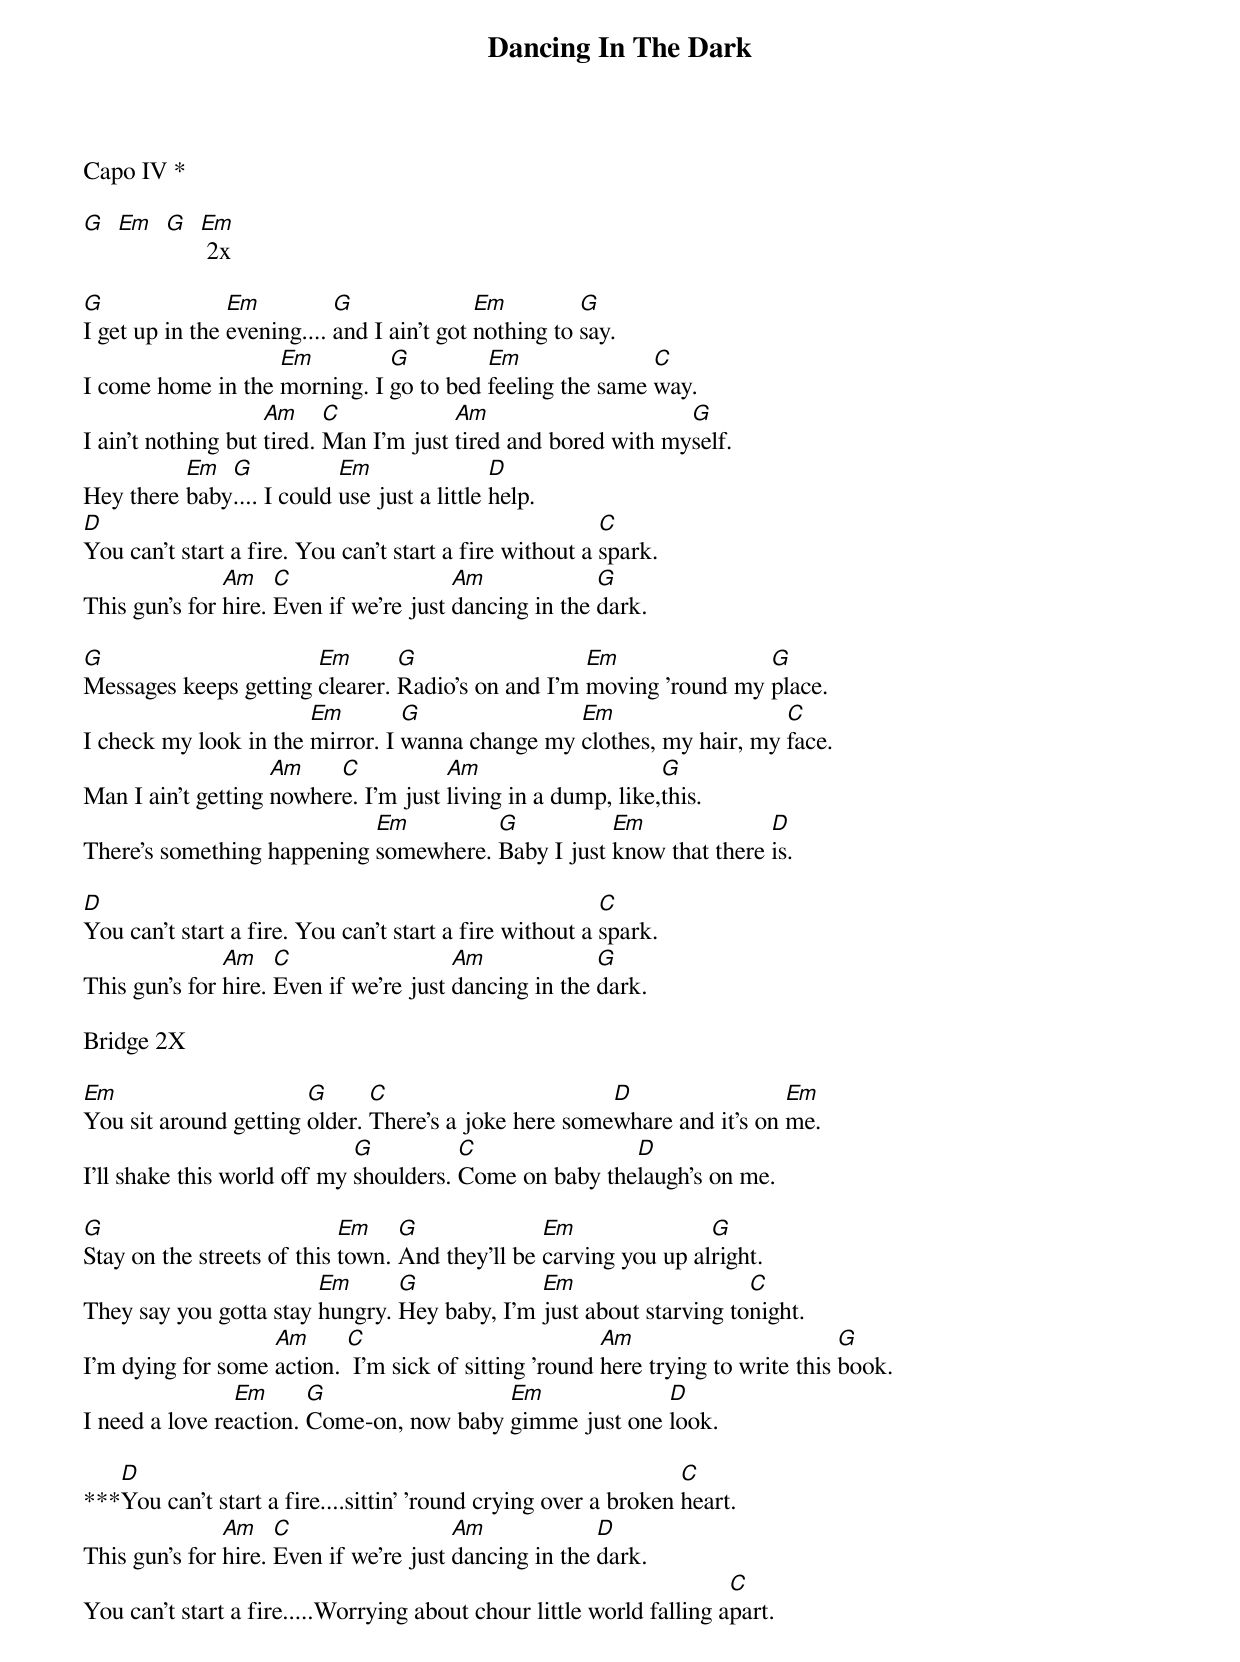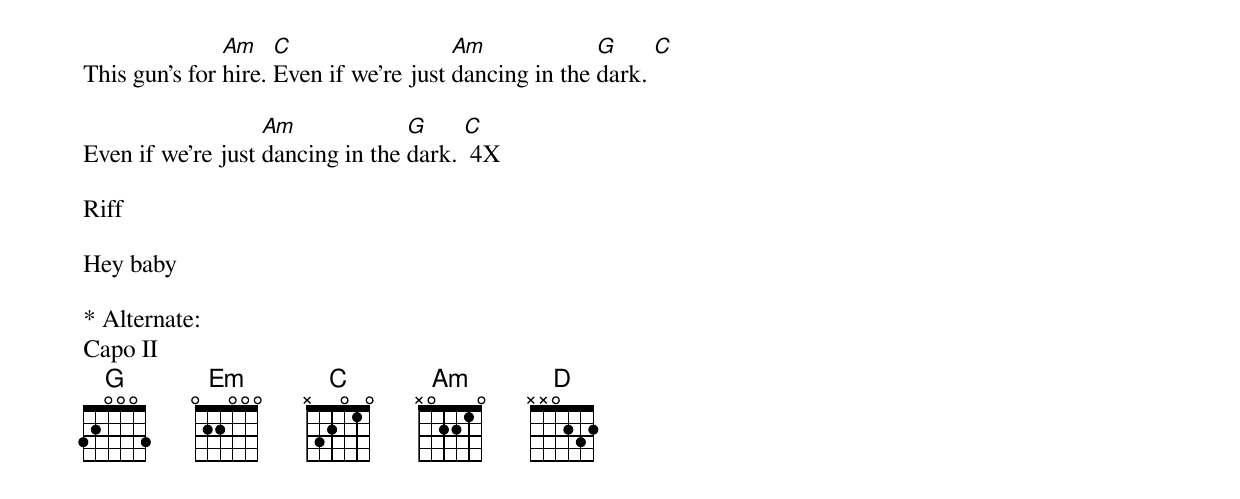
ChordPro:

{title:Dancing In The Dark}

Capo IV *

[G]  [Em]  [G]  [Em] 2x

[G]I get up in the [Em]evening.... [G]and I ain't got [Em]nothing to [G]say.
I come home in the [Em]morning. I [G]go to bed [Em]feeling the same [C]way.
I ain't nothing but [Am]tired. [C]Man I'm just [Am]tired and bored with my[G]self.
Hey there [Em]baby[G].... I could [Em]use just a little [D]help.
[D]You can't start a fire. You can't start a fire without a [C]spark.
This gun's for [Am]hire. [C]Even if we're just [Am]dancing in the [G]dark.

[G]Messages keeps getting [Em]clearer. [G]Radio's on and I'm [Em]moving 'round my [G]place.
I check my look in the [Em]mirror. I [G]wanna change my [Em]clothes, my hair, my [C]face.
Man I ain't getting [Am]nowher[C]e. I'm just [Am]living in a dump, like,[G]this.
There's something happening [Em]somewhere. [G]Baby I just [Em]know that there [D]is.

[D]You can't start a fire. You can't start a fire without a [C]spark.
This gun's for [Am]hire. [C]Even if we're just [Am]dancing in the [G]dark.

Bridge 2X

[Em]You sit around getting [G]older. [C]There's a joke here some[D]whare and it's on [Em]me.
I'll shake this world off my [G]shoulders. [C]Come on baby the[D]laugh's on me.

[G]Stay on the streets of this [Em]town. [G]And they'll be [Em]carving you up al[G]right.
They say you gotta stay [Em]hungry. [G]Hey baby, I'm [Em]just about starving to[C]night.
I'm dying for some [Am]action. [C] I'm sick of sitting 'round [Am]here trying to write this [G]book.[]
I need a love re[Em]action. [G]Come-on, now baby [Em]gimme just one [D]look.

***[D]You can't start a fire....sittin' 'round crying over a broken [C]heart.
This gun's for [Am]hire. [C]Even if we're just [Am]dancing in the [D]dark.
You can't start a fire.....Worrying about chour little world falling a[C]part.
This gun's for [Am]hire. [C]Even if we're just [Am]dancing in the [G]dark. [C]

Even if we're just [Am]dancing in the [G]dark. [C] 4X

Riff

Hey baby

* Alternate:
Capo II
